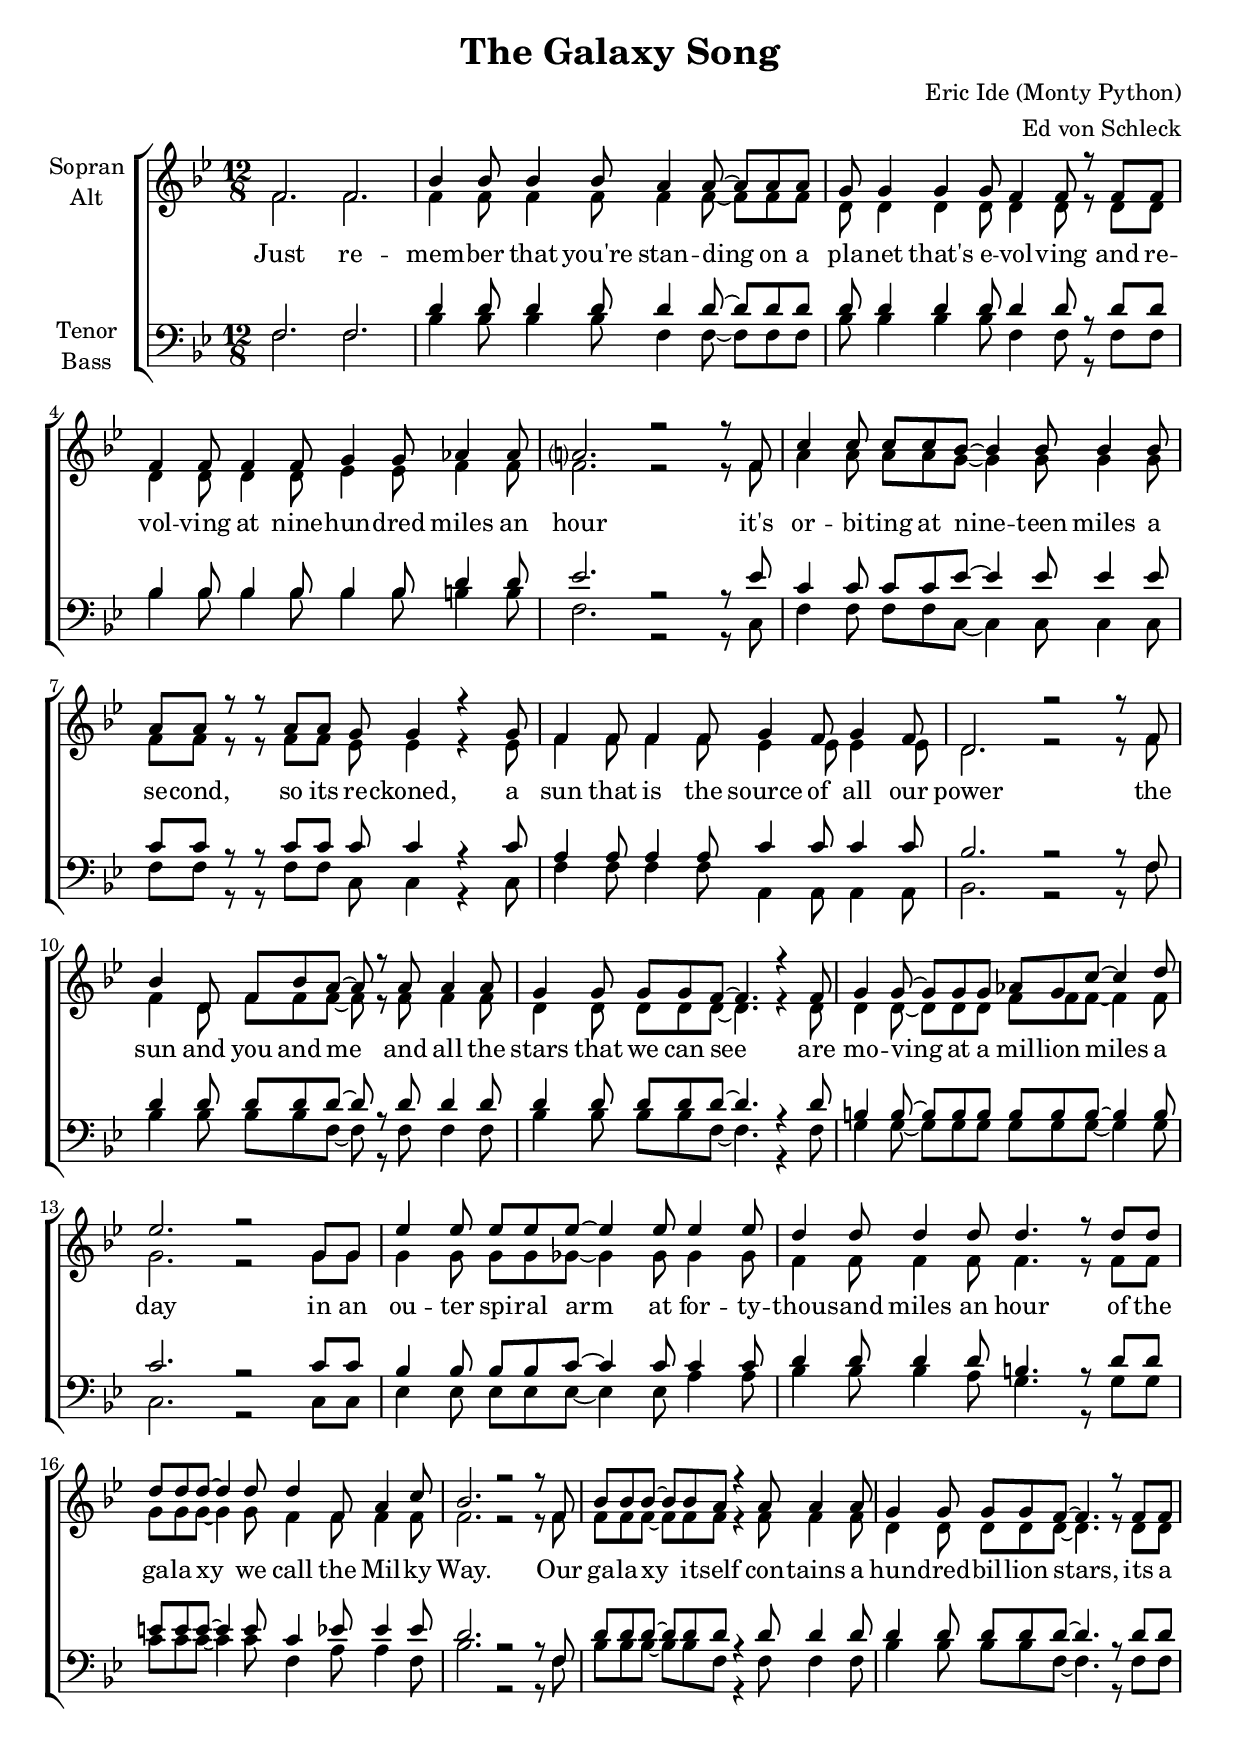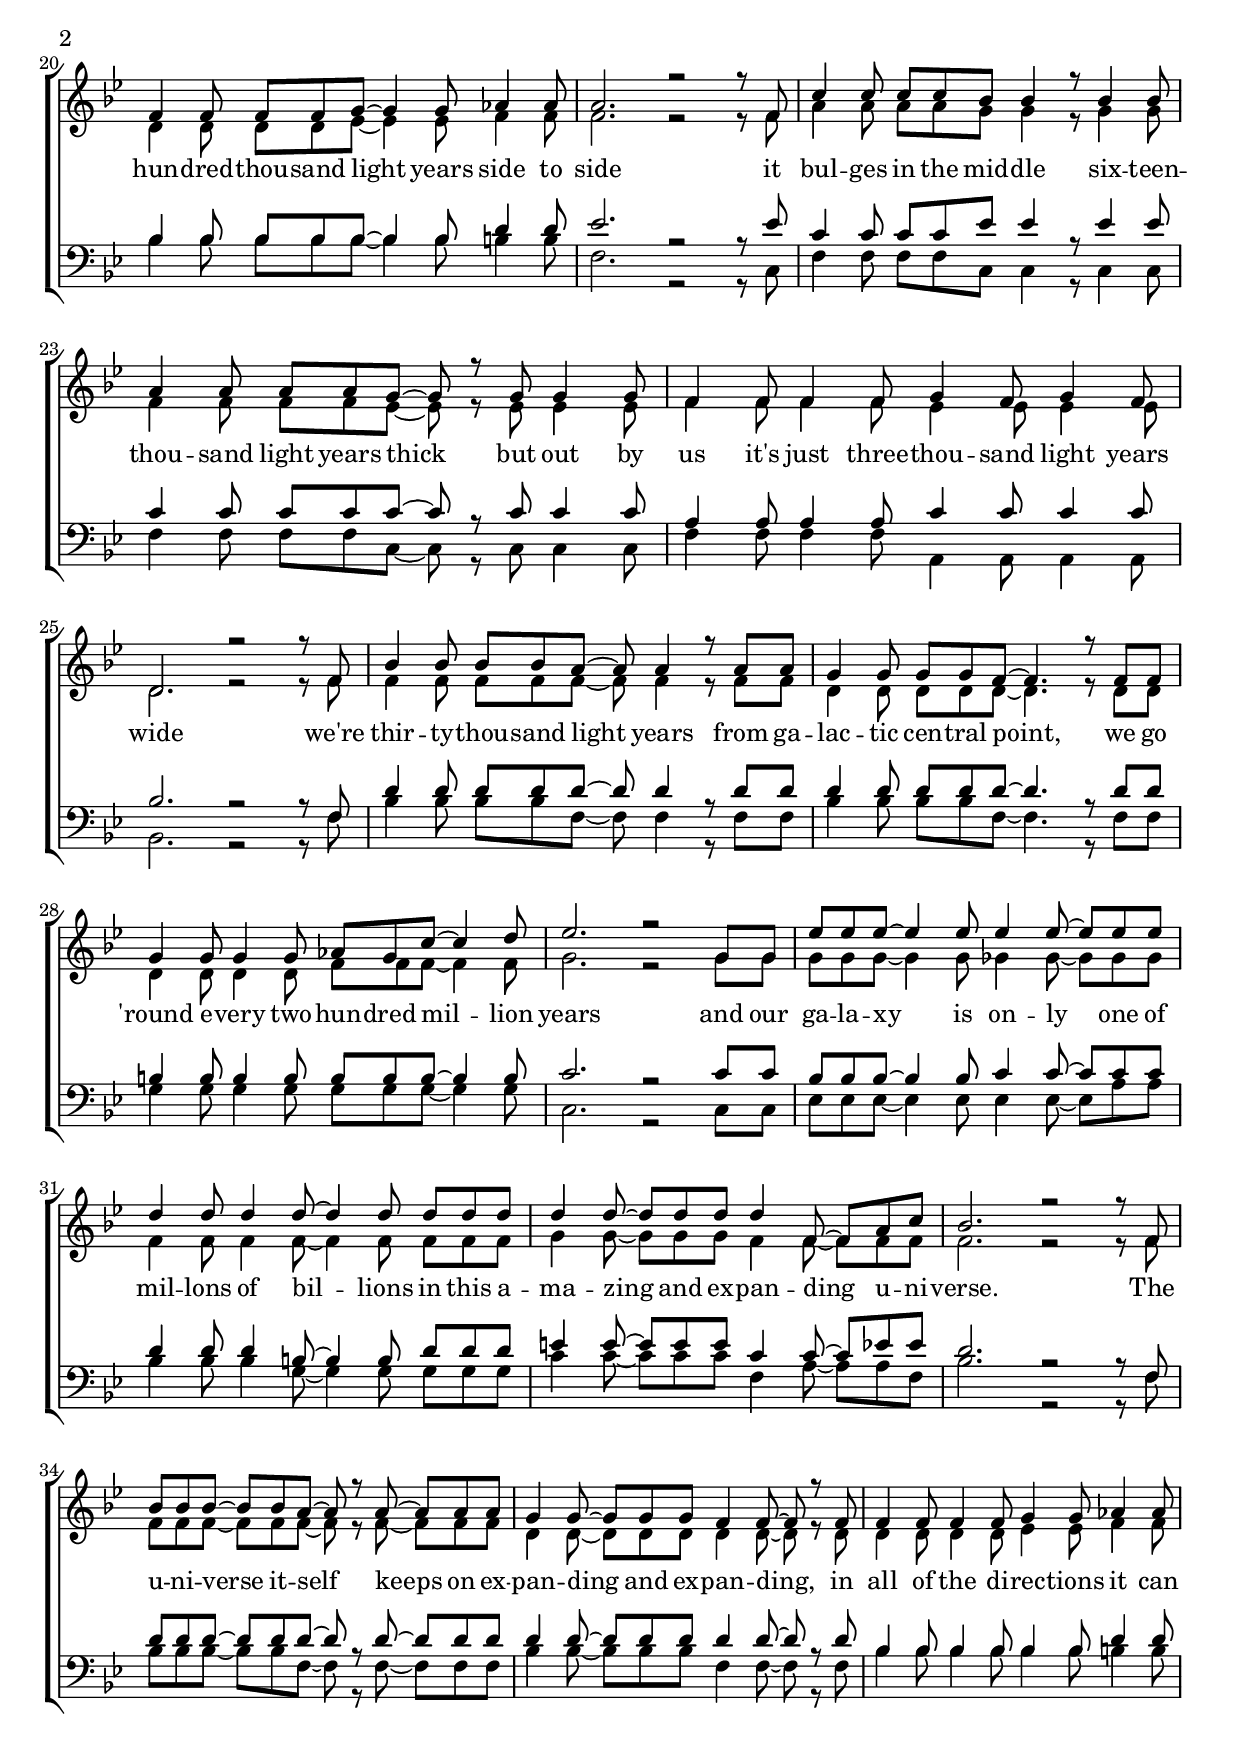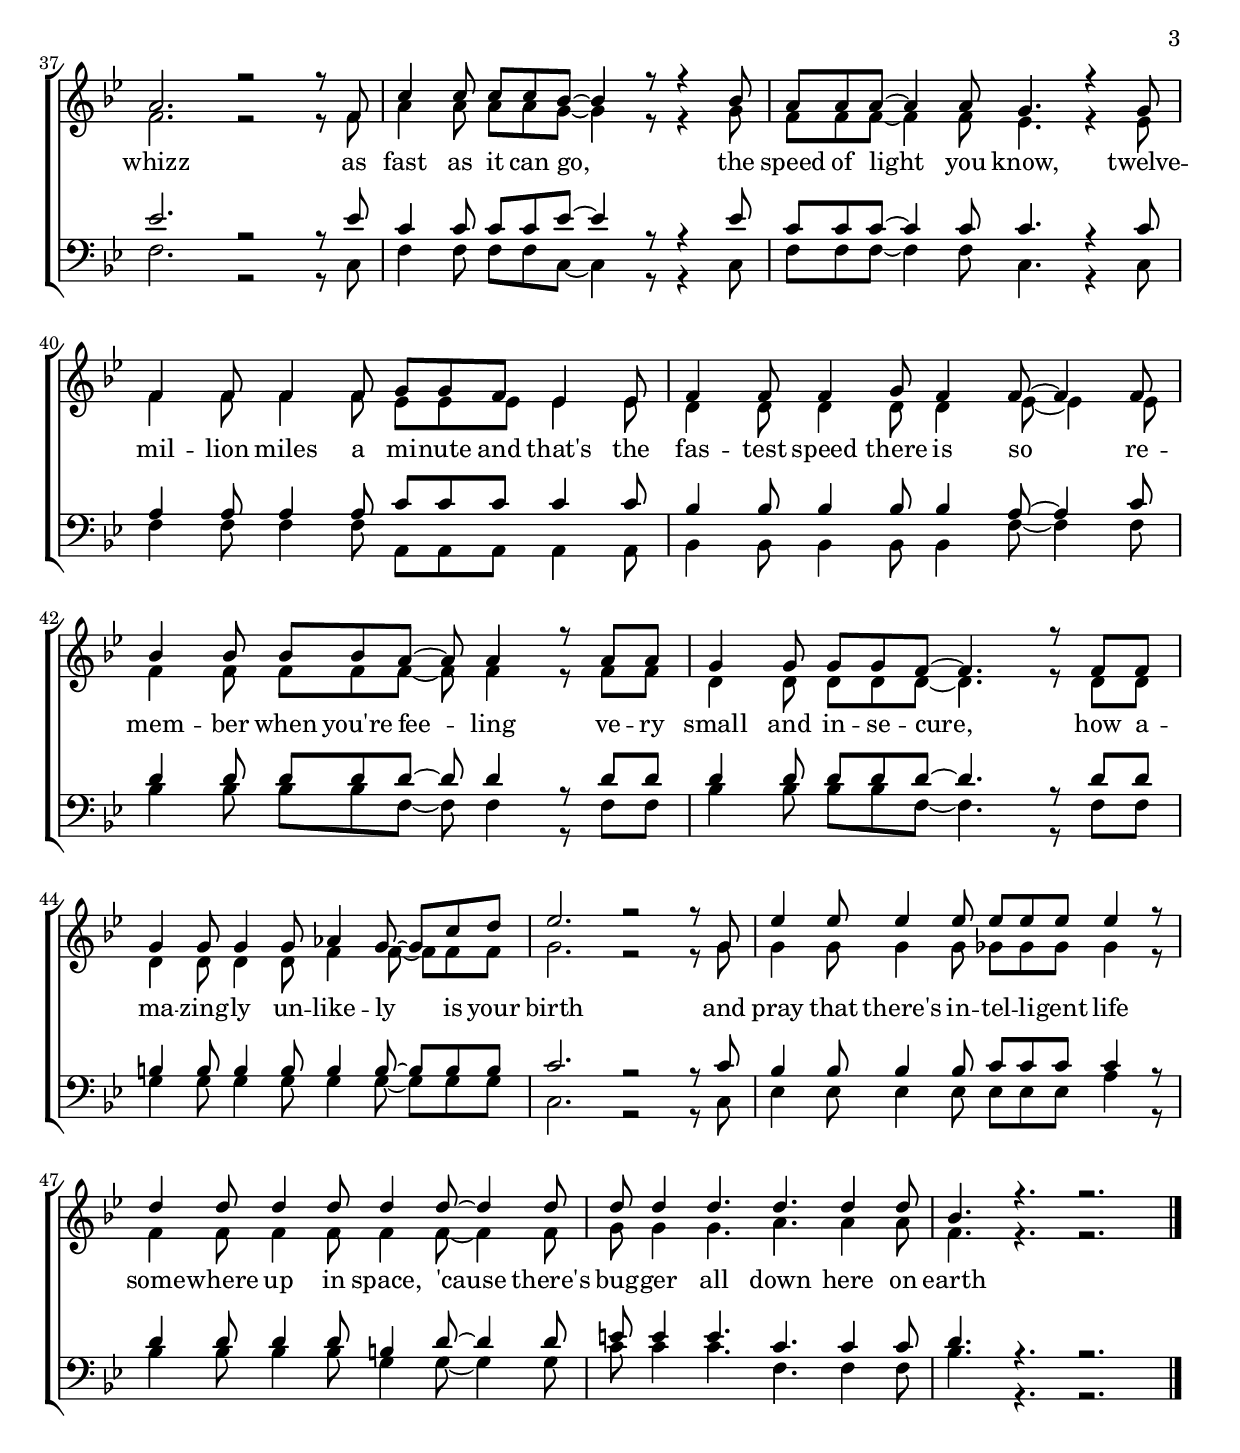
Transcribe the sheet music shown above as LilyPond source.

\version "2.16.2"

\header {
  title = "The Galaxy Song"
  composer = "Eric Ide (Monty Python)"
  arranger = "Ed von Schleck"
}

\paper {
  #(set-paper-size "a4")
}

global = {
  \key a \major
  \time 12/8
}

chordNames = \chordmode {
  \global
  \germanChords
  % Akkorde folgen hier.
  
}

soprano = \relative c' {
  \global
  e2. e
  
  a4 a8 a4 a8 gis4 gis8~ gis gis gis
  fis8 fis4 fis fis8 e4 e8 r e e
  e4 e8 e4 e8 fis4 fis8 g4 g8
  gis?2. r2 r8 e8
  
  b'4 b8 b b a~ a4 a8 a4 a8
  gis gis r r gis gis fis fis4 r fis8
  e4 e8 e4 e8 fis4 e8 fis4 e8
  cis2. r2 r8 e8
  
  a4 cis,8 e a gis~ gis r gis8 gis4 gis8 
  fis4 fis8 fis fis e~ e4. r4 e8
  fis4 fis8~ fis fis fis g fis b~ b4 cis8
  d2. r2 fis,8 fis
  
  d'4 d8 d d d~ d4 d8 d4 d8
  cis4 cis8 cis4 cis8 cis4. r8 cis cis
  cis cis cis~ cis4 cis8 cis4 e,8 gis4 b8
  a2. r2 r8 e8
    
  %%%%%%%%%
  a8 a a~ a a gis8 r4 gis8 gis4 gis8
  fis4 fis8 fis fis e~ e4. r8 e e
  e4 e8 e e fis8~ fis4 fis8 g4 g8
  gis2. r2 r8 e
  
  b'4 b8 b b a a4 r8 a4 a8
  gis4 gis8 gis gis fis~ fis r fis fis4 fis8
  e4 e8 e4 e8 fis4 e8 fis4 e8
  cis2. r2 r8 e
  
  a4 a8 a a gis~ gis gis4 r8 gis gis
  fis4 fis8 fis fis e~ e4. r8 e e
  fis4 fis8 fis4 fis8 g fis b~ b4 cis8
  d2. r2 fis,8 fis
  
  d'8 d d~ d4 d8 d4 d8~ d d d
  cis4 cis8 cis4 cis8~ cis4 cis8 cis cis cis
  cis4 cis8~ cis8 cis cis cis4 e,8~ e gis b8
  a2. r2 r8 e
  
  %%%%%%%%%
  a8 a a~ a a gis~ gis r gis8~ gis gis gis
  fis4 fis8~ fis fis fis e4 e8~ e r e8
  e4 e8 e4 e8 fis4 fis8 g4 g8
  gis2. r2 r8 e
  
  b'4 b8 b b a~ a4 r8 r4 a8
  gis gis gis8~ gis4 gis8 fis4. r4 fis8
  e4 e8 e4 e8 fis fis e d4 d8
  e4 e8 e4 fis8 e4 e8~ e4 e8
  
  a4 a8 a a gis~ gis gis4 r8 gis gis
  fis4 fis8 fis fis e~ e4. r8 e e
  fis4 fis8 fis4 fis8 g4 fis8~ fis b cis8
  d2. r2 r8 fis,
  
  d'4 d8 d4 d8 d d d d4 r8
  cis4 cis8 cis4 cis8 cis4 cis8~ cis4 cis8
  cis8 cis4 cis4. cis cis4 cis8
  a4. r r2.
  
  \bar "|."
}

alto = \relative c' {
  \global
  e2. e
  
  e4 e8 e4 e8 e4 e8~ e e e
  cis8 cis4 cis cis8 cis4 cis8 r cis cis
  cis4 cis8 cis4 cis8 d4 d8 e4 e8
  e2. r2 r8 e8
  
  gis4 gis8 gis gis fis~ fis4 fis8 fis4 fis8
  e e r r e e d d4 r d8
  e4 e8 e4 e8 d4 d8 d4 d8
  cis2. r2 r8 e8
  
  e4 cis8 e e e~ e r e8 e4 e8 
  cis4 cis8 cis cis cis~ cis4. r4 cis8
  cis4 cis8~ cis cis cis e e e~ e4 e8
  fis2. r2 fis8 fis
  
  fis4 fis8 fis fis f~ f4 f8 f4 f8
  e4 e8 e4 e8 e4. r8 e e
  fis fis fis~ fis4 fis8 e4 e8 e4 e8
  e2. r2 r8 e
  
  %%%%%%%%%
  e8 e e~ e e e r4 e8 e4 e8
  cis4 cis8 cis cis cis~ cis4. r8 cis cis
  cis4 cis8 cis cis d~ d4 d8 e4 e8
  e2. r2 r8 e
  
  gis4 gis8 gis gis fis fis4 r8 fis4 fis8
  e4 e8 e e d~ d r d d4 d8
  e4 e8 e4 e8 d4 d8 d4 d8
  cis2. r2 r8 e
  
  e4 e8 e e e~ e e4 r8 e e
  cis4 cis8 cis cis cis~ cis4. r8 cis cis
  cis4 cis8 cis4 cis8 e e e~ e4 e8 
  fis2. r2 fis8 fis
  
  fis8 fis fis~ fis4 fis8 f4 f8~ f f f
  e4 e8 e4 e8~ e4 e8 e e e
  fis4 fis8~ fis8 fis fis e4 e8~ e e e8
  e2. r2 r8 e
  
  %%%%%%%%%
  e8 e e~ e e e~ e r e8~ e e e
  cis4 cis8~ cis cis cis cis4 cis8~ cis r cis8
  cis4 cis8 cis4 cis8 d4 d8 e4 e8
  e2. r2 r8 e
  
  gis4 gis8 gis gis fis~ fis4 r8 r4 fis8
  e e e8~ e4 e8 d4. r4 d8
  e4 e8 e4 e8 d d d d4 d8
  cis4 cis8 cis4 cis8 cis4 d8~ d4 d8
  
  e4 e8 e e e~ e e4 r8 e e
  cis4 cis8 cis cis cis~ cis4. r8 cis cis
  cis4 cis8 cis4 cis8 e4 e8~ e e e8
  fis2. r2 r8 fis
  
  fis4 fis8 fis4 fis8 f f f f4 r8
  e4 e8 e4 e8 e4 e8~ e4 e8
  fis8 fis4 fis4. gis gis4 gis8
  e4. r r2.
}

tenor = \relative c {
  \global
  e2. e
  
  cis'4 cis8 cis4 cis8 cis4 cis8~ cis cis cis
  cis8 cis4 cis cis8 cis4 cis8 r cis cis
  a4 a8 a4 a8 a4 a8 cis4 cis8
  d2. r2 r8 d
  
  b4 b8 b b d~ d4 d8 d4 d8
  b b r r b b b b4 r b8
  gis4 gis8 gis4 gis8 b4 b8 b4 b8
  a2. r2 r8 e8
  
  cis'4 cis8 cis cis cis~ cis r cis8 cis4 cis8 
  cis4 cis8 cis cis cis~ cis4. r4 cis8
  ais4 ais8~ ais ais ais ais ais ais~ ais4 ais8
  b2. r2 b8 b
  
  a4 a8 a a b~ b4 b8 b4 b8
  cis4 cis8 cis4 cis8 ais4. r8 cis cis
  dis dis dis~ dis4 dis8 b4 d8 d4 d8
  cis2. r2 r8 e,
  
  %%%%%%%%%
  cis'8 cis cis~ cis cis cis r4 cis8 cis4 cis8
  cis4 cis8 cis cis cis~ cis4. r8 cis cis
  a4 a8 a a a~ a4 a8 cis4 cis8
  d2. r2 r8 d
  
  b4 b8 b b d d4 r8 d4 d8
  b4 b8 b b b~ b r b b4 b8
  gis4 gis8 gis4 gis8 b4 b8 b4 b8
  a2. r2 r8 e
  
  cis'4 cis8 cis cis cis~ cis cis4 r8 cis cis
  cis4 cis8 cis cis cis~ cis4. r8 cis cis
  ais4 ais8 ais4 ais8 ais ais ais~ ais4 ais8 
  b2. r2 b8 b
  
  a8 a a~ a4 a8 b4 b8~ b b b
  cis4 cis8 cis4 ais8~ ais4 ais8 cis cis cis
  dis4 dis8~ dis8 dis dis b4 b8~ b d d8
  cis2. r2 r8 e,
  
  %%%%%%%%%
  cis'8 cis cis~ cis cis cis~ cis r cis8~ cis cis cis
  cis4 cis8~ cis cis cis cis4 cis8~ cis r cis8
  a4 a8 a4 a8 a4 a8 cis4 cis8
  d2. r2 r8 d
  
  b4 b8 b b d~ d4 r8 r4 d8
  b b b8~ b4 b8 b4. r4 b8
  gis4 gis8 gis4 gis8 b b b b4 b8
  a4 a8 a4 a8 a4 gis8~ gis4 b8
  
  cis4 cis8 cis cis cis~ cis cis4 r8 cis cis
  cis4 cis8 cis cis cis~ cis4. r8 cis cis
  ais4 ais8 ais4 ais8 ais4 ais8~ ais ais ais8
  b2. r2 r8 b
  
  a4 a8 a4 a8 b b b b4 r8
  cis4 cis8 cis4 cis8 ais4 cis8~ cis4 cis8
  dis8 dis4 dis4. b b4 b8
  cis4. r r2.
}

bass = \relative c {
  \global
  e2. e
  
  a4 a8 a4 a8 e4 e8~ e e e
  a8 a4 a a8 e4 e8 r e e
  a4 a8 a4 a8 a4 a8 ais4 ais8
  e2. r2 r8 b
  
  e4 e8 e e b~ b4 b8 b4 b8
  e e r r e e b b4 r b8
  e4 e8 e4 e8 gis,4 gis8 gis4 gis8
  a2. r2 r8 e'
  
  a4 a8 a a e~ e r e8 e4 e8 
  a4 a8 a a e~ e4. r4 e8
  fis4 fis8~ fis fis fis fis fis fis~ fis4 fis8
  b,2. r2 b8 b
  
  d4 d8 d d d~ d4 d8 gis4 gis8
  a4 a8 a4 gis8 fis4. r8 fis fis
  b b b~ b4 b8 e,4 gis8 gis4 e8
  a2. r2 r8 e
  
  %%%%%%%%%
  a8 a a~ a a e r4 e8 e4 e8
  a4 a8 a a e~ e4. r8 e e
  a4 a8 a a a~ a4 a8 ais4 ais8
  e2. r2 r8 b
  
  e4 e8 e e b b4 r8 b4 b8
  e4 e8 e e b~ b r b b4 b8
  e4 e8 e4 e8 gis,4 gis8 gis4 gis8
  a2. r2 r8 e'
  
  a4 a8 a a e~ e e4 r8 e e
  a4 a8 a a e~ e4. r8 e e
  fis4 fis8 fis4 fis8 fis fis fis~ fis4 fis8 
  b,2. r2 b8 b
  
  d8 d d~ d4 d8 d4 d8~ d gis gis
  a4 a8 a4 fis8~ fis4 fis8 fis fis fis
  b4 b8~ b8 b b e,4 gis8~ gis gis e8
  a2. r2 r8 e
  
  %%%%%%%%%
  a8 a a~ a a e~ e r e8~ e e e
  a4 a8~ a a a e4 e8~ e r e8
  a4 a8 a4 a8 a4 a8 ais4 ais8
  e2. r2 r8 b
  
  e4 e8 e e b~ b4 r8 r4 b8
  e e e8~ e4 e8 b4. r4 b8
  e4 e8 e4 e8 gis, gis gis gis4 gis8
  a4 a8 a4 a8 a4 e'8~ e4 e8
  
  a4 a8 a a e~ e e4 r8 e e
  a4 a8 a a e~ e4. r8 e e
  fis4 fis8 fis4 fis8 fis4 fis8~ fis fis fis8
  b,2. r2 r8 b
  
  d4 d8 d4 d8 d d d gis4 r8
  a4 a8 a4 a8 fis4 fis8~ fis4 fis8
  b8 b4 b4. e, e4 e8
  a4. r r2.
}

verse = \lyricmode {
  Just re -- mem -- ber that you're stan -- ding on a pla -- net that's e -- vol -- ving
  and re -- vol -- ving at nine -- hun -- dred miles an hour
  it's or -- bi -- ting at nine -- teen miles a se -- cond, so its re -- ckoned,
  a sun that is the source of all our power
  the sun and you and me and all the stars that we can see
  are mo -- ving at a mil -- lion miles a day
  in an ou -- ter spi -- ral arm at for -- ty -- thou -- sand miles an hour
  of the ga -- la -- xy we call the Mil -- ky Way.

  Our ga -- la -- xy it -- self con -- tains a hun -- dred -- bil -- lion stars,
  its a hun -- dred -- thou -- sand light years side to side
  it bul -- ges in the mid -- dle six -- teen -- thou -- sand light years thick
  but out by us it's just three -- thou -- sand light years wide
  we're thir -- ty -- thou -- sand light years from ga -- lac -- tic cen -- tral point,
  we go 'round e -- very two -- hun -- dred mil -- lion years
  and our ga -- la -- xy is on -- ly one of mil -- lons of bil -- lions
  in this a -- ma -- zing and ex -- pan -- ding u -- ni -- verse.
  
  The u -- ni -- verse it -- self keeps on ex -- pan -- ding and ex -- pan -- ding,
  in all of the di -- rec -- tions it can whizz
  as fast as it can go, the speed of light you know,
  twelve -- mil -- lion miles a mi -- nute and that's the fas -- test speed there is
  so re -- mem -- ber when you're fee -- ling ve -- ry small and in -- se -- cure,
  how a -- ma -- zing -- ly un -- like -- ly is your birth
  and pray that there's in -- tel -- li -- gent life some -- where up in space,
  'cause there's bug -- ger all down here on earth
}

verseTwo = \lyricmode {
}
chordsPart = \new ChordNames \chordNames

choirPart = \new ChoirStaff <<
  \new Staff \with {
    instrumentName = \markup \center-column { "Sopran" "Alt" }
  } <<
    \new Voice = "soprano" { \voiceOne \transpose a bes { \soprano } }
    \new Voice = "alto" { \voiceTwo \transpose a bes { \alto } }
  >>
  \new Lyrics \lyricsto "soprano" \verse
  \new Staff \with {
    instrumentName = \markup \center-column { "Tenor" "Bass" }
  } <<
    \clef bass
    \new Voice = "tenor" { \voiceOne \transpose a bes { \tenor } }
    \new Voice = "bass" { \voiceTwo \transpose a bes { \bass } }
  >>
>>

\score {
  <<
    \chordsPart
    \choirPart
  >>
  \layout { }
  \midi {
    \context {
      \Score
      tempoWholesPerMinute = #(ly:make-moment 140 4)
    }
  }
}
